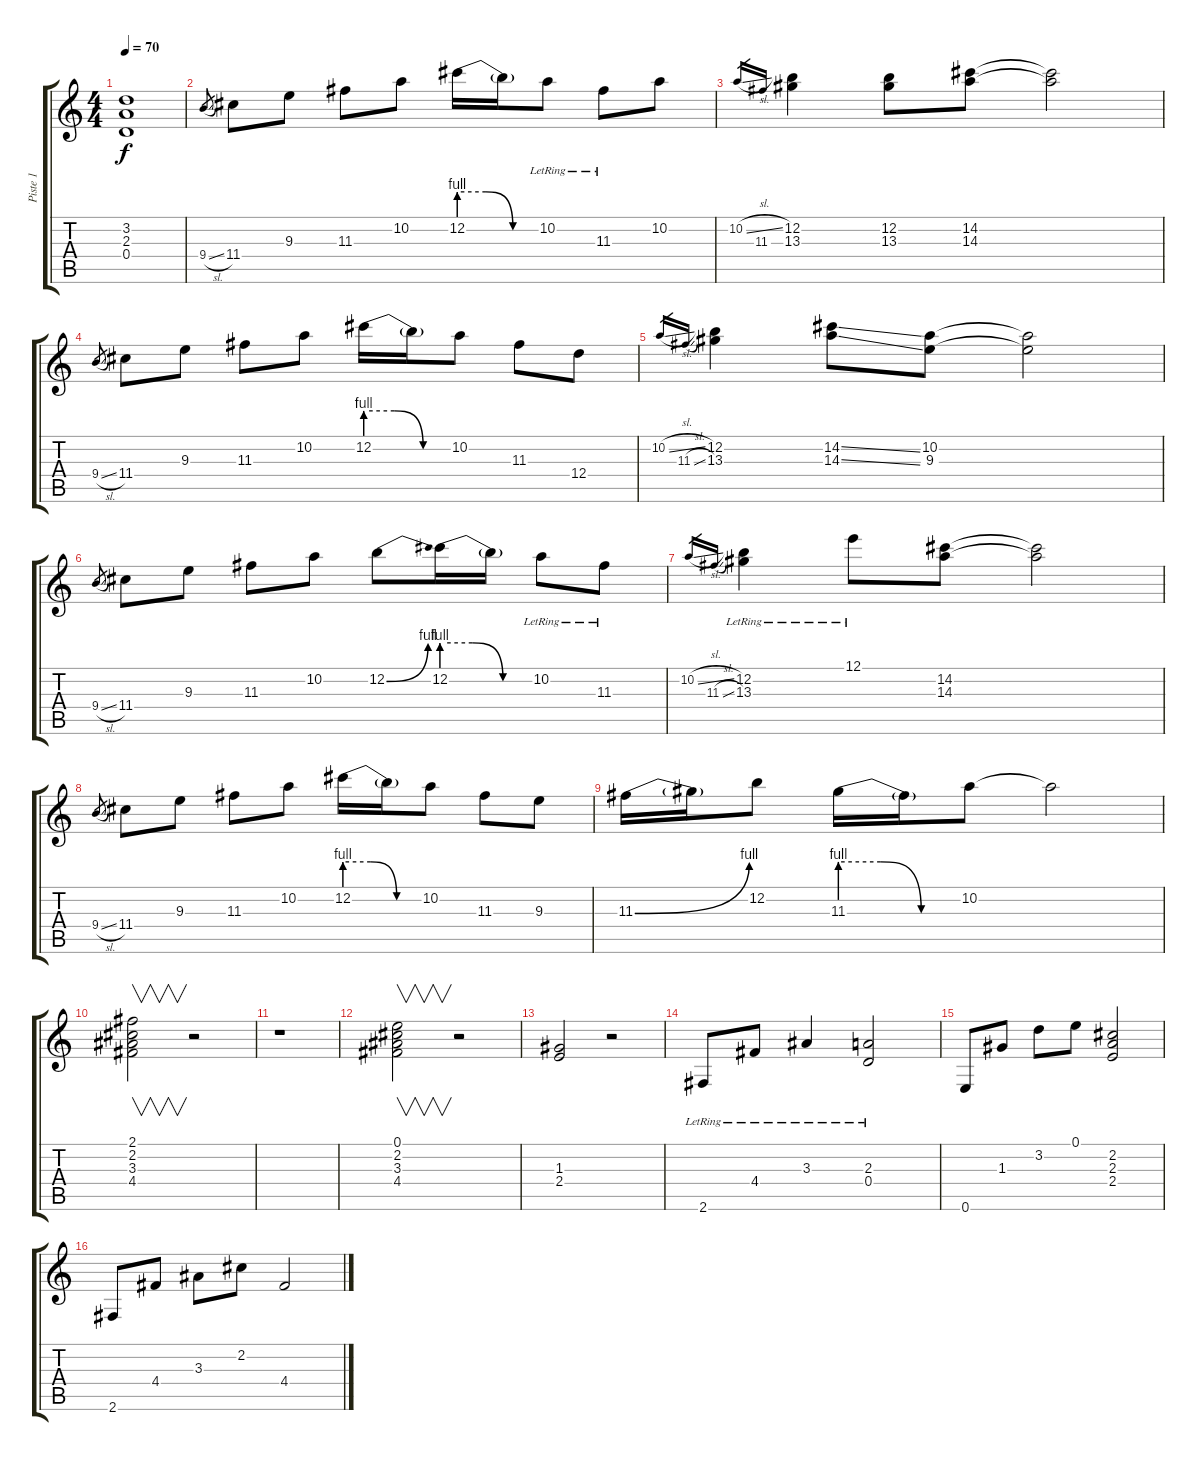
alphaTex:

\track ("Piste 1" "Piste 1") {instrument electricguitarclean}
\staff {score tabs}
\tuning (E4 B3 G3 D3 A2 E2) {hide}
\ts (4 4)
\tempo 70
\clef g2
\ks c
(3.2 2.3 0.4).1{dy f instrument electricguitarclean} |
9.4{sl}.8{gr} 11.4.8 9.3.8 11.3.8 10.2.8 12.2{be (custom 0 4 20 4 40 0 60 0)}.16 12.2{t}.16 10.2{lr}.8 11.3{lr}.8 10.2.8 |
10.2{sl}.16{gr} 11.3.16{gr} (12.2 13.3).4 (12.2 13.3).8 (14.2 14.3).8 (14.2{t} 14.3{t}).2 |
9.4{sl}.8{gr} 11.4.8 9.3.8 11.3.8 10.2.8 12.2{be (custom 0 4 20 4 40 0 60 0)}.16 12.2{t}.16 10.2.8 11.3.8 12.4.8 |
10.2{sl}.16{gr} 11.3{sl}.16{gr} (12.2 13.3).4 (14.2{ss} 14.3{ss}).8 (10.2 9.3).8 (10.2{t} 9.3{t}).2 |
9.4{sl}.8{gr} 11.4.8 9.3.8 11.3.8 10.2.8 12.2{be (bend 0 0 60 4)}.8 12.2{be (custom 0 4 20 4 40 0 60 0)}.16 12.2{t}.16 10.2{lr}.8 11.3{lr}.8 |
10.2{sl}.16{gr} 11.3{sl}.16{gr} (12.2{lr} 13.3{lr}).4 12.1{lr}.8 (14.2 14.3).8 (14.2{t} 14.3{t}).2 |
9.4{sl}.8{gr} 11.4.8 9.3.8 11.3.8 10.2.8 12.2{be (custom 0 4 20 4 40 0 60 0)}.16 12.2{t}.16 10.2.8 11.3.8 9.3.8 |
11.3{be (bend 0 0 60 4)}.16 11.3{t}.16 12.2.8 11.3{be (custom 0 4 20 4 40 0 60 0)}.16 11.3{t}.16 10.2.8 10.2{t}.2 |
(2.1 2.2 3.3 4.4).2{v} r.2 |
r.1 |
(0.1 2.2 3.3 4.4).2{v} r.2 |
(1.3 2.4).2 r.2 |
2.6{lr}.8 4.4{lr}.8 3.3{lr}.4 (2.3{lr} 0.4{lr}).2 |
0.6.8 1.3.8 3.2.8 0.1.8 (2.2 2.3 2.4).2 |
2.6.8 4.4.8 3.3.8 2.2.8 4.4.2
